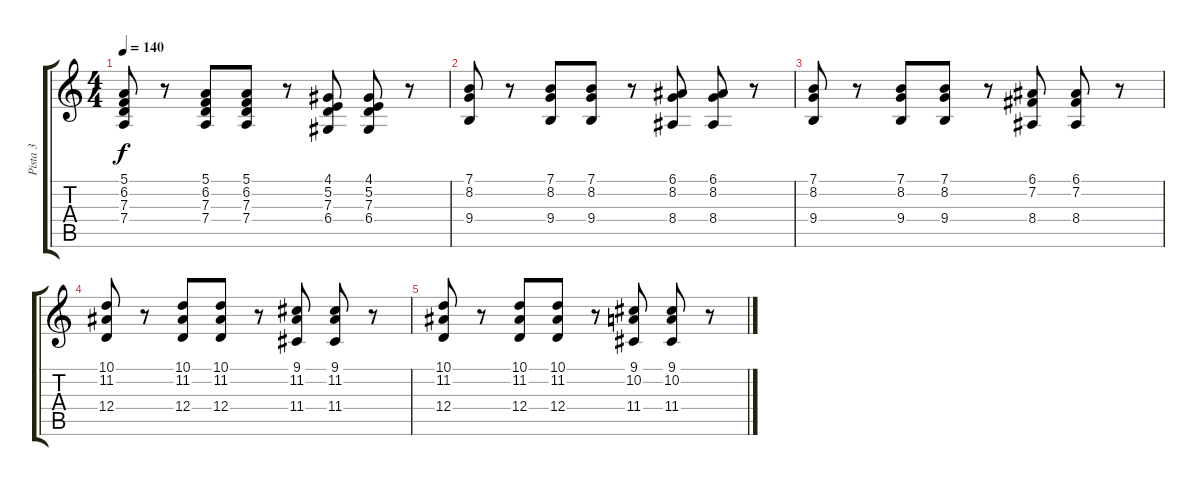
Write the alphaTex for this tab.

\track ("Pista 3" "Pista 3") {instrument trumpet}
\staff {score tabs}
\tuning (E4 B3 G3 D3 A2 E2) {hide}
\ts (4 4)
\tempo 140
\clef g2
\ks c
(5.1 6.2 7.3 7.4).8{dy f} r.8 (5.1 6.2 7.3 7.4).8 (5.1 6.2 7.3 7.4).8 r.8 (4.1 5.2 7.3 6.4).8 (4.1 5.2 7.3 6.4).8 r.8 |
(7.1 8.2 9.4).8 r.8 (7.1 8.2 9.4).8 (7.1 8.2 9.4).8 r.8 (6.1 8.2 8.4).8 (6.1 8.2 8.4).8 r.8 |
(7.1 8.2 9.4).8 r.8 (7.1 8.2 9.4).8 (7.1 8.2 9.4).8 r.8 (6.1 7.2 8.4).8 (6.1 7.2 8.4).8 r.8 |
(10.1 11.2 12.4).8 r.8 (10.1 11.2 12.4).8 (10.1 11.2 12.4).8 r.8 (9.1 11.2 11.4).8 (9.1 11.2 11.4).8 r.8 |
(10.1 11.2 12.4).8 r.8 (10.1 11.2 12.4).8 (10.1 11.2 12.4).8 r.8 (9.1 10.2 11.4).8 (9.1 10.2 11.4).8 r.8
